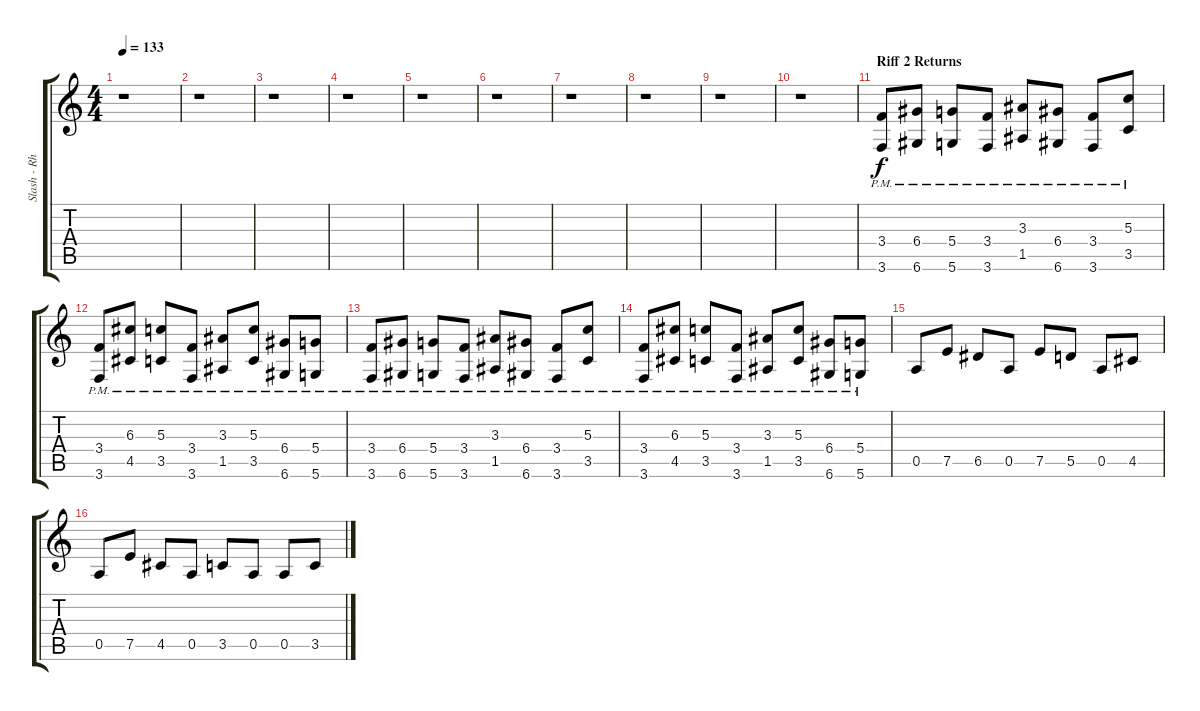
\track ("Slash - Rhythm Guitar" "Slash - Rh") {instrument distortionguitar}
\staff {score tabs}
\tuning (E4 B3 G3 D3 A2 D2) {hide}
\ts (4 4)
\tempo 133
\clef g2
\ks c
r.1{dy f} |
r.1 |
r.1 |
r.1 |
r.1 |
r.1 |
r.1 |
r.1 |
r.1 |
r.1 |
\section ("" "Riff 2 Returns")
(3.4{pm} 3.6{pm}).8 (6.4{pm} 6.6{pm}).8 (5.4{pm} 5.6{pm}).8 (3.4{pm} 3.6{pm}).8 (3.3{pm} 1.5{pm}).8 (6.4{pm} 6.6{pm}).8 (3.4{pm} 3.6{pm}).8 (5.3{pm} 3.5{pm}).8 |
(3.4{pm} 3.6{pm}).8 (6.3{pm} 4.5{pm}).8 (5.3{pm} 3.5{pm}).8 (3.4{pm} 3.6{pm}).8 (3.3{pm} 1.5{pm}).8 (5.3{pm} 3.5{pm}).8 (6.4{pm} 6.6{pm}).8 (5.4{pm} 5.6{pm}).8 |
(3.4{pm} 3.6{pm}).8 (6.4{pm} 6.6{pm}).8 (5.4{pm} 5.6{pm}).8 (3.4{pm} 3.6{pm}).8 (3.3{pm} 1.5{pm}).8 (6.4{pm} 6.6{pm}).8 (3.4{pm} 3.6{pm}).8 (5.3{pm} 3.5{pm}).8 |
(3.4{pm} 3.6{pm}).8 (6.3{pm} 4.5{pm}).8 (5.3{pm} 3.5{pm}).8 (3.4{pm} 3.6{pm}).8 (3.3{pm} 1.5{pm}).8 (5.3{pm} 3.5{pm}).8 (6.4{pm} 6.6{pm}).8 (5.4{pm} 5.6{pm}).8 |
0.5.8 7.5.8 6.5.8 0.5.8 7.5.8 5.5.8 0.5.8 4.5.8 |
0.5.8 7.5.8 4.5.8 0.5.8 3.5.8 0.5.8 0.5.8 3.5.8
